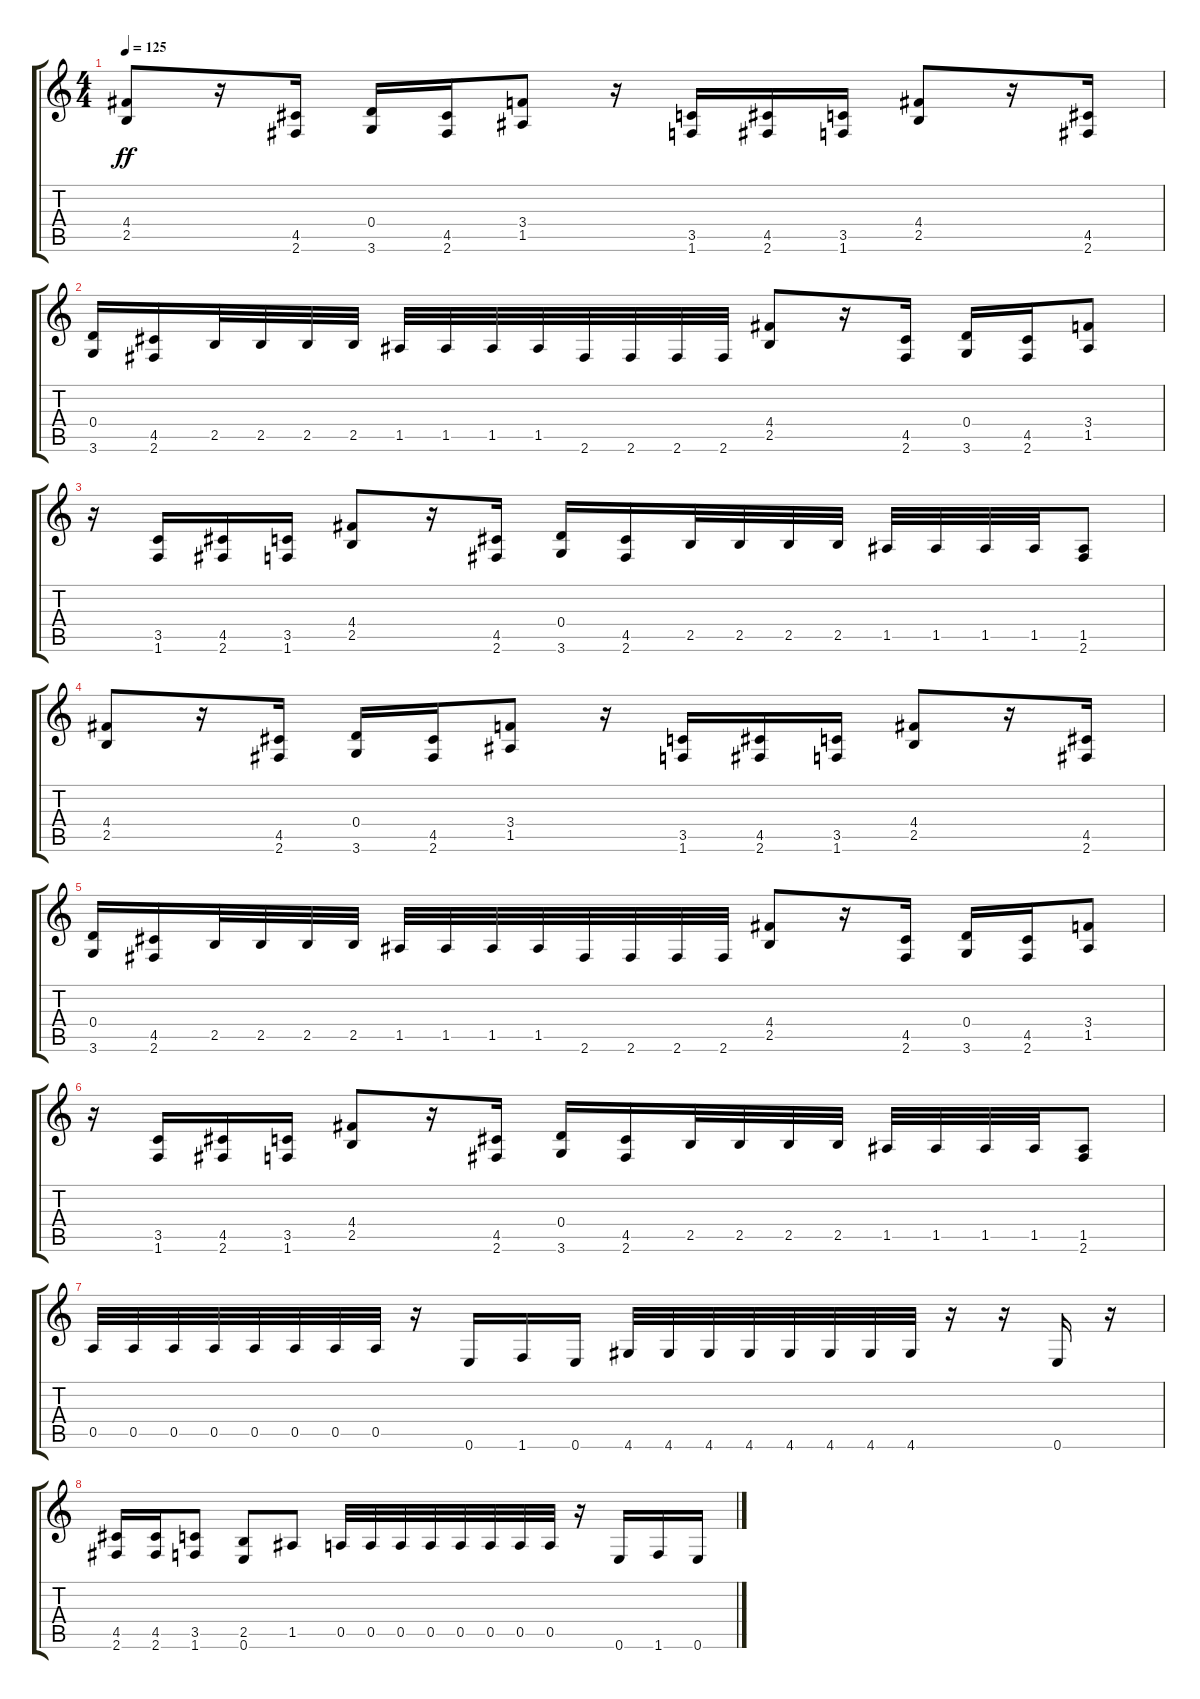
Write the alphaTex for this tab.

\track "" {instrument distortionguitar}
\staff {score tabs}
\tuning (E4 B3 G3 D3 A2 E2) {hide}
\ts (4 4)
\tempo 125
\clef g2
\ks c
(4.4 2.5).8{dy ff} r.16 (4.5 2.6).16 (0.4 3.6).16 (4.5 2.6).16 (3.4 1.5).8 r.16 (3.5 1.6).16 (4.5 2.6).16 (3.5 1.6).16 (4.4 2.5).8 r.16 (4.5 2.6).16 |
(0.4 3.6).16 (4.5 2.6).16 2.5.32 2.5.32 2.5.32 2.5.32 1.5.32 1.5.32 1.5.32 1.5.32 2.6.32 2.6.32 2.6.32 2.6.32 (4.4 2.5).8 r.16 (4.5 2.6).16 (0.4 3.6).16 (4.5 2.6).16 (3.4 1.5).8 |
r.16 (3.5 1.6).16 (4.5 2.6).16 (3.5 1.6).16 (4.4 2.5).8 r.16 (4.5 2.6).16 (0.4 3.6).16 (4.5 2.6).16 2.5.32 2.5.32 2.5.32 2.5.32 1.5.32 1.5.32 1.5.32 1.5.32 (1.5 2.6).8 |
(4.4 2.5).8 r.16 (4.5 2.6).16 (0.4 3.6).16 (4.5 2.6).16 (3.4 1.5).8 r.16 (3.5 1.6).16 (4.5 2.6).16 (3.5 1.6).16 (4.4 2.5).8 r.16 (4.5 2.6).16 |
(0.4 3.6).16 (4.5 2.6).16 2.5.32 2.5.32 2.5.32 2.5.32 1.5.32 1.5.32 1.5.32 1.5.32 2.6.32 2.6.32 2.6.32 2.6.32 (4.4 2.5).8 r.16 (4.5 2.6).16 (0.4 3.6).16 (4.5 2.6).16 (3.4 1.5).8 |
r.16 (3.5 1.6).16 (4.5 2.6).16 (3.5 1.6).16 (4.4 2.5).8 r.16 (4.5 2.6).16 (0.4 3.6).16 (4.5 2.6).16 2.5.32 2.5.32 2.5.32 2.5.32 1.5.32 1.5.32 1.5.32 1.5.32 (1.5 2.6).8 |
0.5.32 0.5.32 0.5.32 0.5.32 0.5.32 0.5.32 0.5.32 0.5.32 r.16 0.6.16 1.6.16 0.6.16 4.6.32 4.6.32 4.6.32 4.6.32 4.6.32 4.6.32 4.6.32 4.6.32 r.16 r.16 0.6.16 r.16 |
(4.5 2.6).16 (4.5 2.6).16 (3.5 1.6).8 (2.5 0.6).8 1.5.8 0.5.32 0.5.32 0.5.32 0.5.32 0.5.32 0.5.32 0.5.32 0.5.32 r.16 0.6.16 1.6.16 0.6.16
